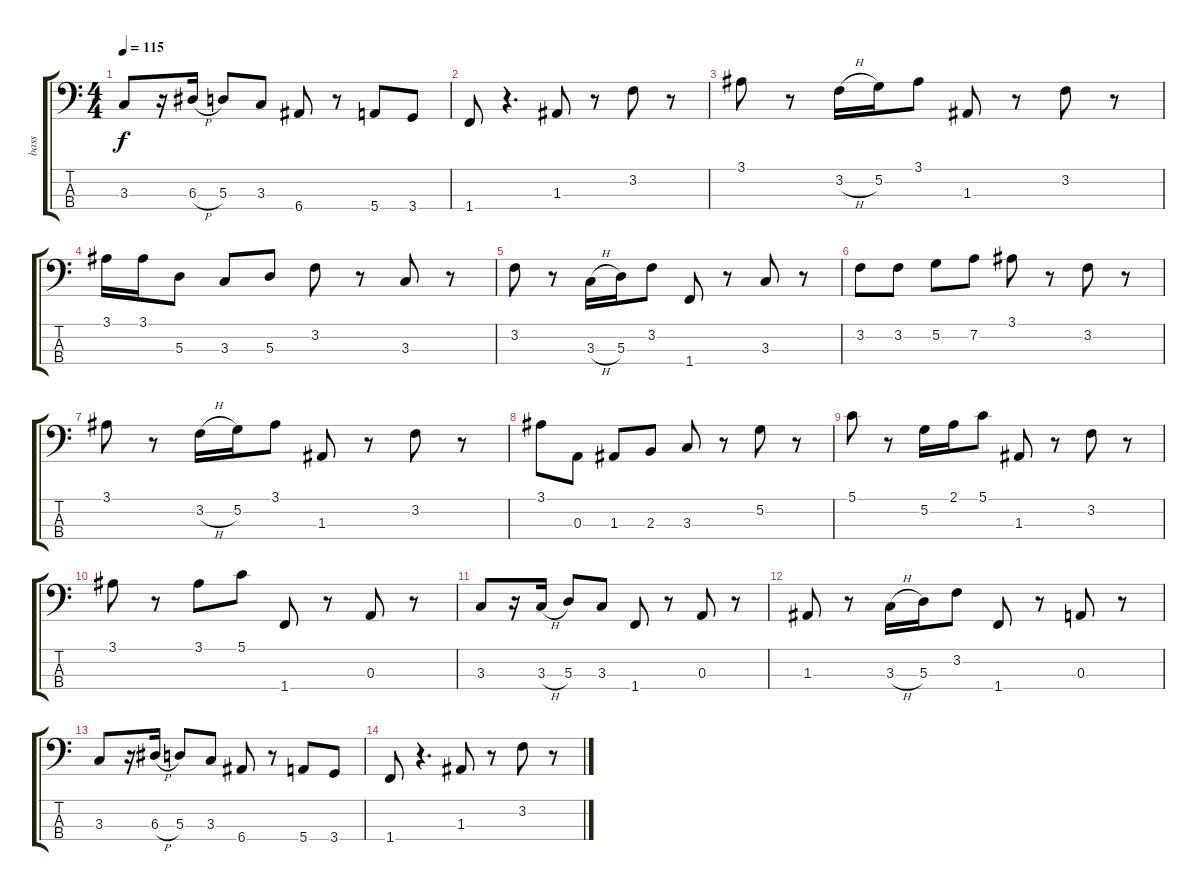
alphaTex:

\track ("bass" "bass") {instrument electricbassfinger}
\staff {score tabs}
\tuning (G2 D2 A1 E1) {hide}
\ts (4 4)
\tempo 115
\clef f4
\ks c
3.3.8{dy f} r.16 6.3{h}.16 5.3.8 3.3.8 6.4.8 r.8 5.4.8 3.4.8 |
1.4.8 r.4{d} 1.3.8 r.8 3.2.8 r.8 |
3.1.8 r.8 3.2{h}.16 5.2.16 3.1.8 1.3.8 r.8 3.2.8 r.8 |
3.1.16 3.1.16 5.3.8 3.3.8 5.3.8 3.2.8 r.8 3.3.8 r.8 |
3.2.8 r.8 3.3{h}.16 5.3.16 3.2.8 1.4.8 r.8 3.3.8 r.8 |
3.2.8 3.2.8 5.2.8 7.2.8 3.1.8 r.8 3.2.8 r.8 |
3.1.8 r.8 3.2{h}.16 5.2.16 3.1.8 1.3.8 r.8 3.2.8 r.8 |
3.1.8 0.3.8 1.3.8 2.3.8 3.3.8 r.8 5.2.8 r.8 |
5.1.8 r.8 5.2.16 2.1.16 5.1.8 1.3.8 r.8 3.2.8 r.8 |
3.1.8 r.8 3.1.8 5.1.8 1.4.8 r.8 0.3.8 r.8 |
3.3.8{volume 8} r.16 3.3{h}.16 5.3.8 3.3.8 1.4.8 r.8 0.3.8 r.8 |
1.3.8 r.8 3.3{h}.16 5.3.16 3.2.8 1.4.8 r.8 0.3.8 r.8 |
3.3.8{volume 0} r.16 6.3{h}.16 5.3.8 3.3.8 6.4.8 r.8 5.4.8 3.4.8 |
1.4.8 r.4{d} 1.3.8 r.8 3.2.8 r.8
